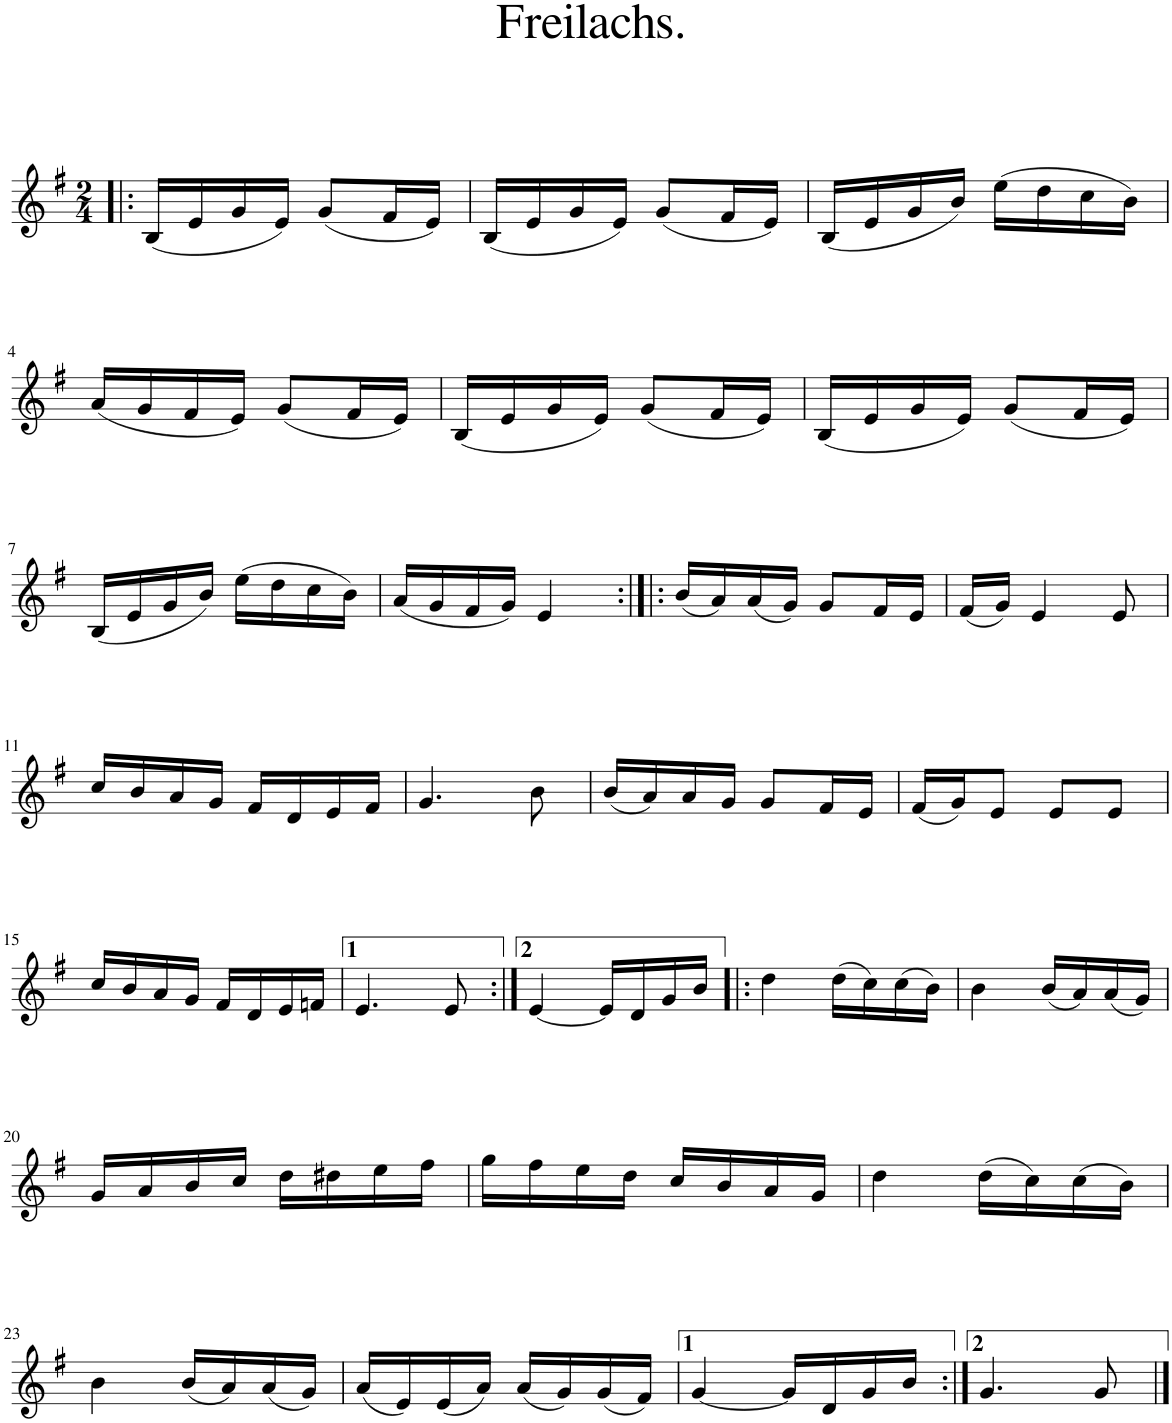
**kern
*part1
*staff1
*I"Piano
*I'Pno.
*clefG2
*k[f#]
*e:
*M2/4
=1!|:
(16B/LL
16e/
16g/
16e/JJ)
(8g/L
16f#/L
16e/JJ)
=2
(16B/LL
16e/
16g/
16e/JJ)
(8g/L
16f#/L
16e/JJ)
=3
(16B/LL
16e/
16g/
16b/JJ)
(16ee\LL
16dd\
16cc\
16b\JJ)
!!LO:LB:g=z
=4
(16a/LL
16g/
16f#/
16e/JJ)
(8g/L
16f#/L
16e/JJ)
=5
(16B/LL
16e/
16g/
16e/JJ)
(8g/L
16f#/L
16e/JJ)
=6
(16B/LL
16e/
16g/
16e/JJ)
(8g/L
16f#/L
16e/JJ)
!!LO:LB:g=z
=7
(16B/LL
16e/
16g/
16b/JJ)
(16ee\LL
16dd\
16cc\
16b\JJ)
=8
(16a/LL
16g/
16f#/
16g/JJ)
4e/
=9:|!|:
(16b/LL
16a/)
(16a/
16g/JJ)
8g/L
16f#/L
16e/JJ
=10
(16f#/LL
16g/JJ)
4e/
8e/
!!LO:LB:g=z
=11
16cc/LL
16b/
16a/
16g/JJ
16f#/LL
16d/
16e/
16f#/JJ
=12
4.g/
8b\
=13
(16b/LL
16a/)
16a/
16g/JJ
8g/L
16f#/L
16e/JJ
=14
(16f#/LL
16g/J)
8e/J
8e/L
8e/J
!!LO:LB:g=z
=15
16cc/LL
16b/
16a/
16g/JJ
16f#/LL
16d/
16e/
16fn/JJ
=16
4.e/
8e/
=17:|!
[4e/
16e/LL]
16d/
16g/
16b/JJ
=18!|:
4dd\
(16dd\LL
16cc\)
(16cc\
16b\JJ)
=19
4b\
(16b/LL
16a/)
(16a/
16g/JJ)
!!LO:LB:g=z
=20
16g/LL
16a/
16b/
16cc/JJ
16dd\LL
16dd#X\
16ee\
16ff#\JJ
=21
16gg\LL
16ff#\
16ee\
16dd\JJ
16cc/LL
16b/
16a/
16g/JJ
=22
4dd\
(16dd\LL
16cc\)
(16cc\
16b\JJ)
!!LO:LB:g=z
=23
4b\
(16b/LL
16a/)
(16a/
16g/JJ)
=24
(16a/LL
16e/)
(16e/
16a/JJ)
(16a/LL
16g/)
(16g/
16f#/JJ)
=25
[4g/
16g/LL]
16d/
16g/
16b/JJ
=26:|!
4.g/
8g/
==
*-
